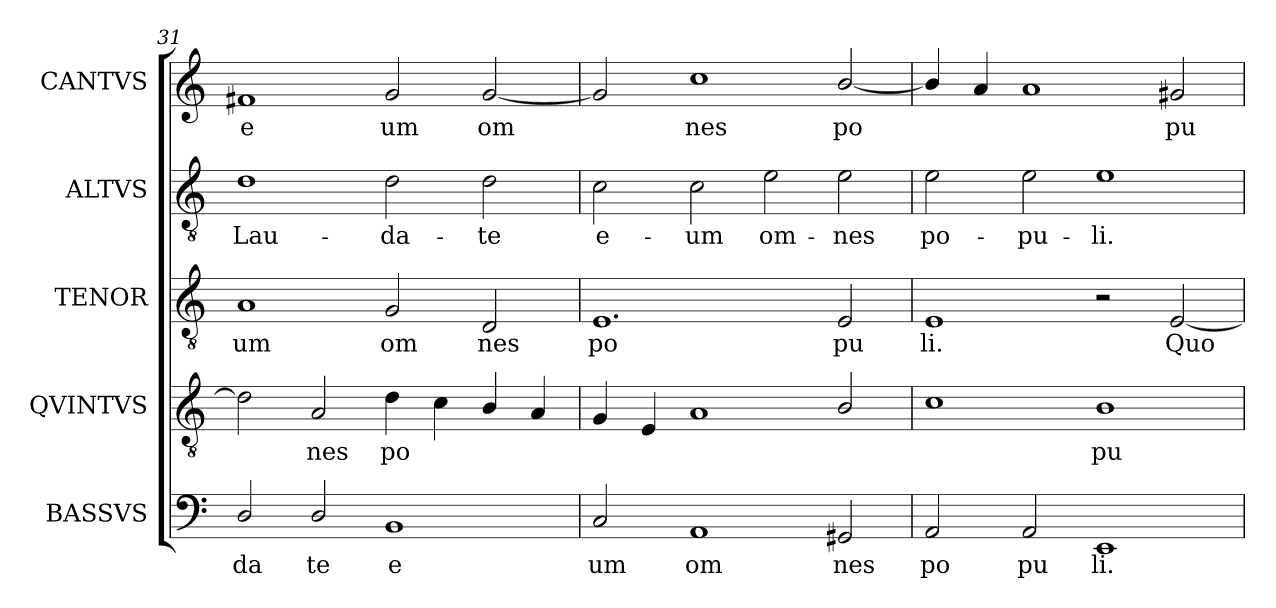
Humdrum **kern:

**kern	**text	**kern	**text	**kern	**text	**kern	**text	**kern	**text
*part5	*part5	*part4	*part4	*part3	*part3	*part2	*part2	*part1	*part1
*staff5	*staff5	*staff4	*staff4	*staff3	*staff3	*staff2	*staff2	*staff1	*staff1
*I"BASSVS	*	*I"QVINTVS	*	*I"TENOR	*	*I"ALTVS	*	*I"CANTVS	*
*clefF4	*	*clefGv2	*	*clefGv2	*	*clefGv2	*	*clefG2	*
*k[]	*	*k[]	*	*k[]	*	*k[]	*	*k[]	*
*C:	*	*C:	*	*C:	*	*C:	*	*C:	*
=31	=31	=31	=31	=31	=31	=31	=31	=31	=31
!	!LO:LY:b:cj	!	!LO:LY:b:cj	!	!LO:LY:b:cj	!	!LO:LY:b:cj	!	!LO:LY:b:cj
2D/	da	2d\]	.	1A	um	1d	Lau-	1f#X	e
!	!LO:LY:b:cj	!	!LO:LY:b:cj	!	!	!	!	!	!
2D/	te	2A/	nes	.	.	.	.	.	.
!	!LO:LY:b:cj	!	!LO:LY:b:cj	!	!LO:LY:b:cj	!	!LO:LY:b:cj	!	!LO:LY:b:cj
1BB	e	4d\	po	2G/	om	2d\	-da-	2g/	um
!	!	!	!LO:LY:b:cj	!	!	!	!	!	!
.	.	4c\	.	.	.	.	.	.	.
!	!	!	!LO:LY:b:cj	!	!LO:LY:b:cj	!	!LO:LY:b:cj	!	!LO:LY:b:cj
.	.	4B/	.	2D/	nes	2d\	-te	[<2g/	om
!	!	!	!LO:LY:b:cj	!	!	!	!	!	!
.	.	4A/	.	.	.	.	.	.	.
=32	=32	=32	=32	=32	=32	=32	=32	=32	=32
!	!LO:LY:b:cj	!	!LO:LY:b:cj	!	!LO:LY:b:cj	!	!LO:LY:b:cj	!	!LO:LY:b:cj
2C/	um	4G/	.	1.E	po	2c\	e-	2g/]	.
!	!	!	!LO:LY:b:cj	!	!	!	!	!	!
.	.	4E/	.	.	.	.	.	.	.
!	!LO:LY:b:cj	!	!LO:LY:b:cj	!	!	!	!LO:LY:b:cj	!	!LO:LY:b:cj
1AA	om	1A	.	.	.	2c\	-um	1cc	nes
!	!	!	!	!	!	!	!LO:LY:b:cj	!	!
.	.	.	.	.	.	2e\	om-	.	.
!	!LO:LY:b:cj	!	!LO:LY:b:cj	!	!LO:LY:b:cj	!	!LO:LY:b:cj	!	!LO:LY:b:cj
2GG#X/	nes	2B/	.	2E/	pu	2e\	-nes	[<2b/	po
=33	=33	=33	=33	=33	=33	=33	=33	=33	=33
!	!LO:LY:b:cj	!	!LO:LY:b:cj	!	!LO:LY:b:cj	!	!LO:LY:b:cj	!	!LO:LY:b:cj
2AA/	po	1c	.	1E	li.	2e\	po-	4b/]	.
!	!	!	!	!	!	!	!	!	!LO:LY:b:cj
.	.	.	.	.	.	.	.	4a/	.
!	!LO:LY:b:cj	!	!	!	!	!	!LO:LY:b:cj	!	!LO:LY:b:cj
2AA/	pu	.	.	.	.	2e\	-pu-	1a	.
!	!LO:LY:b:cj	!	!LO:LY:b:cj	!	!	!	!LO:LY:b:cj	!	!
1EE	li.	1B	pu	2r	.	1e	-li.	.	.
!	!	!	!	!	!LO:LY:b:cj	!	!	!	!LO:LY:b:cj
.	.	.	.	[<2E/	Quo	.	.	2g#/	pu
=	=	=	=	=	=	=	=	=	=
*-	*-	*-	*-	*-	*-	*-	*-	*-	*-
